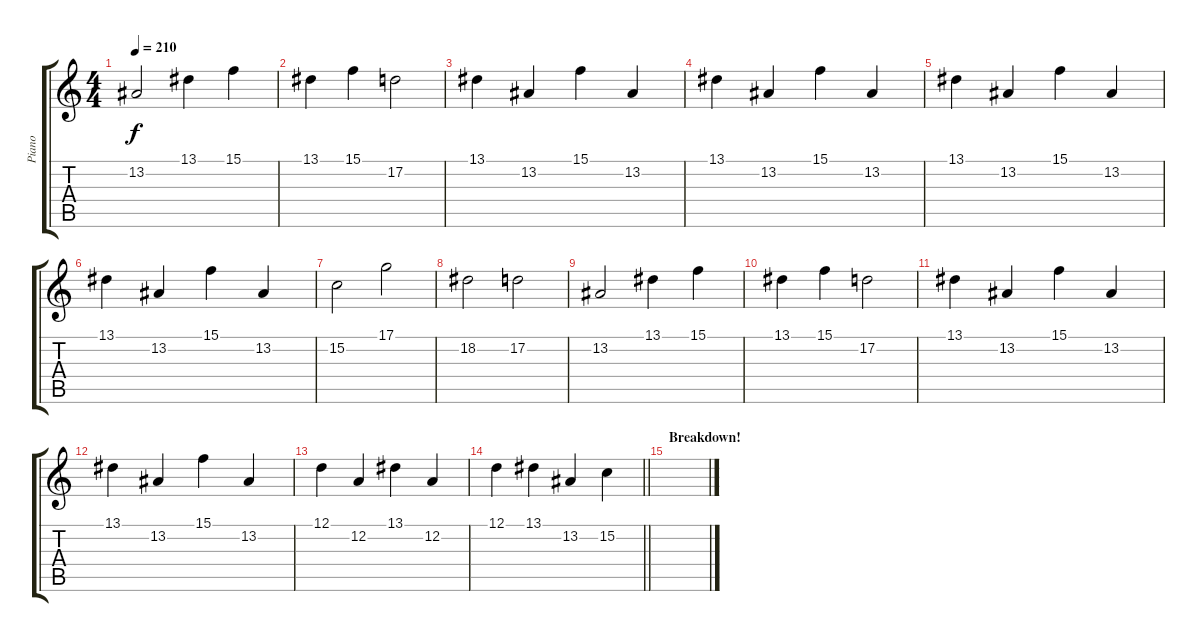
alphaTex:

\track ("Piano" "Piano") {instrument acousticgrandpiano}
\staff {score tabs}
\tuning (D4 A3 F3 C3 G2 C2) {hide}
\ts (4 4)
\tempo 210
\clef g2
\ks c
13.2.2{dy f} 13.1.4 15.1.4 |
13.1.4 15.1.4 17.2.2 |
13.1.4 13.2.4 15.1.4 13.2.4 |
13.1.4 13.2.4 15.1.4 13.2.4 |
13.1.4 13.2.4 15.1.4 13.2.4 |
13.1.4 13.2.4 15.1.4 13.2.4 |
15.2.2 17.1.2 |
18.2.2 17.2.2 |
13.2.2 13.1.4 15.1.4 |
13.1.4 15.1.4 17.2.2 |
13.1.4 13.2.4 15.1.4 13.2.4 |
13.1.4 13.2.4 15.1.4 13.2.4 |
12.1.4 12.2.4 13.1.4 12.2.4 |
\barLineRight lightlight
12.1.4 13.1.4 13.2.4 15.2.4 |
\section ("" "Breakdown!")
